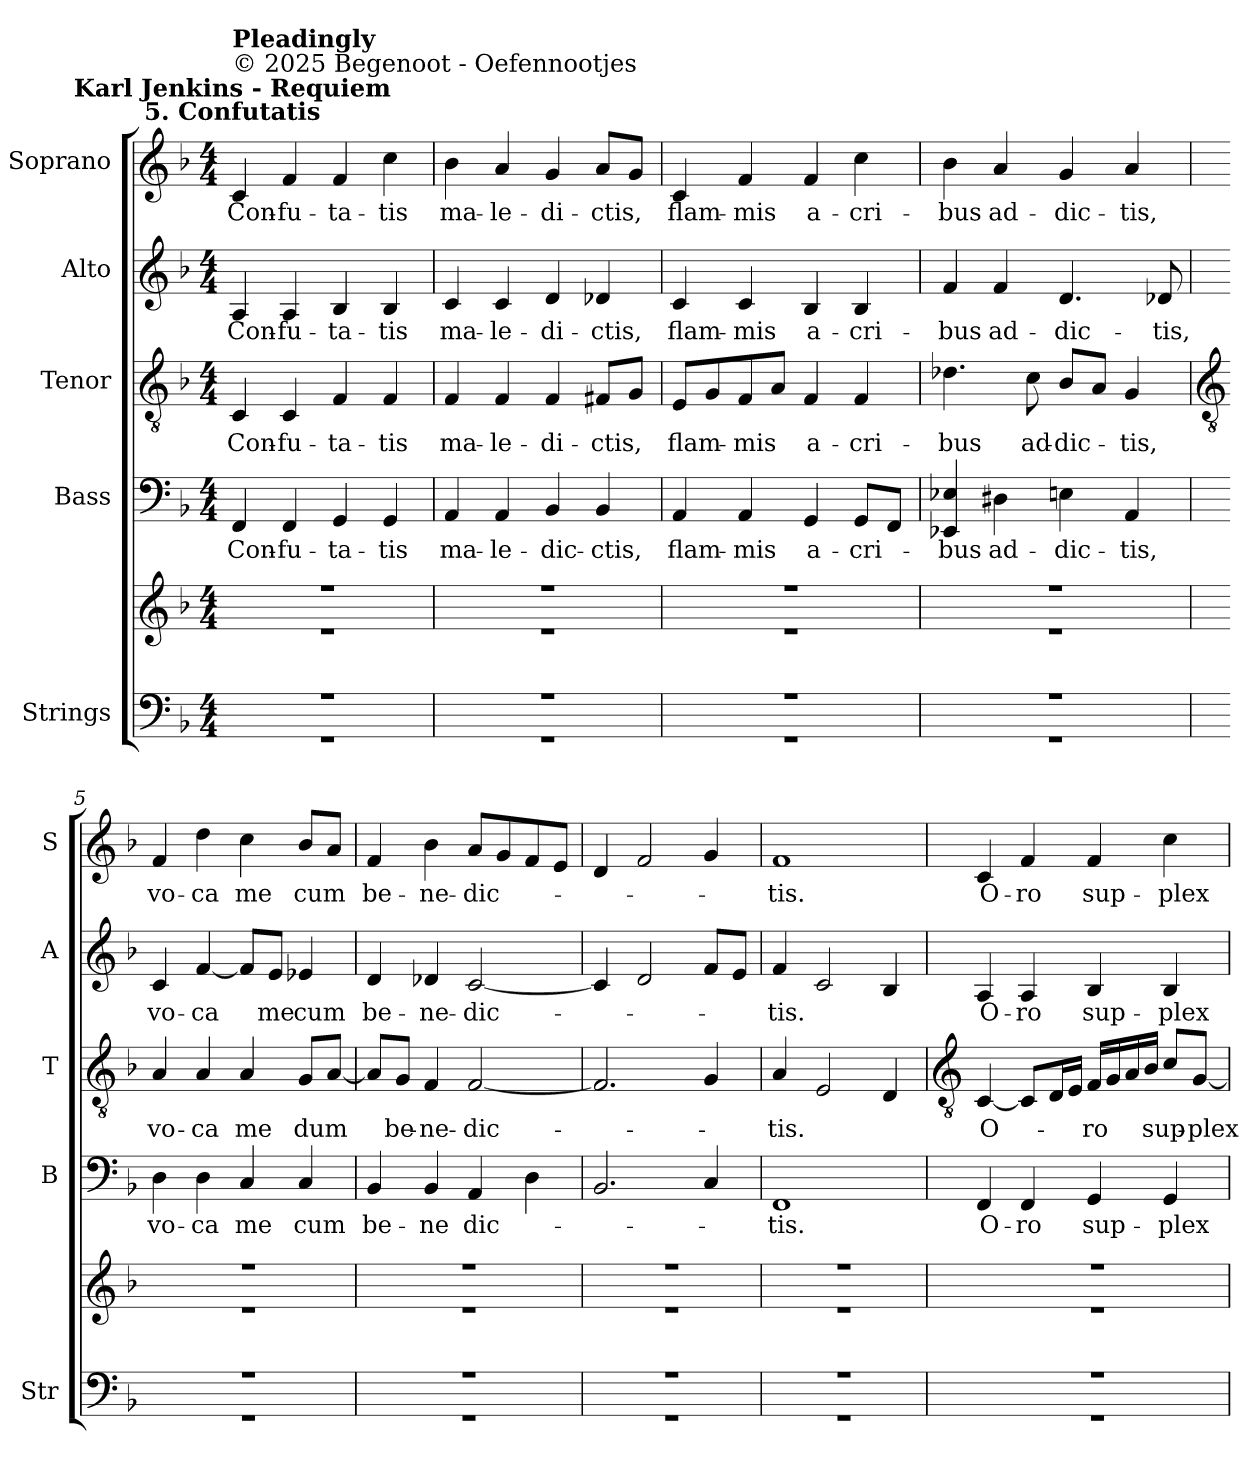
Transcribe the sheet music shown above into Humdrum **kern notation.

**kern	**kern	**kern	**text	**kern	**text	**kern	**text	**kern	**text
*part5	*part5	*part4	*part4	*part3	*part3	*part2	*part2	*part1	*part1
*staff6	*staff5	*staff4	*staff4	*staff3	*staff3	*staff2	*staff2	*staff1	*staff1
*I"Strings	*	*I"Bass	*	*I"Tenor	*	*I"Alto	*	*I"Soprano	*
*I'Str	*	*I'B	*	*I'T	*	*I'A	*	*I'S	*
*clefF4	*clefG2	*clefF4	*	*clefGv2	*	*clefG2	*	*clefG2	*
*k[b-]	*k[b-]	*k[b-]	*	*k[b-]	*	*k[b-]	*	*k[b-]	*
*F:	*F:	*F:	*	*F:	*	*F:	*	*F:	*
*M4/4	*M4/4	*M4/4	*	*M4/4	*	*M4/4	*	*M4/4	*
*MM60	*MM60	*MM60	*	*MM60	*	*MM60	*	*MM60	*
=1	=1	=1	=1	=1	=1	=1	=1	=1	=1
*^	*^	*	*	*	*	*	*	*	*
!	!	!	!	!	!	!	!	!	!	!LO:TX:a:B:cj:t=Karl Jenkins - Requiem\n5. Confutatis	!
!	!	!	!	!	!	!	!	!	!	!LO:TX:a:t=© 2025 Begenoot  -  Oefennootjes	!
!	!	!	!	!	!	!	!	!	!	!LO:TX:a:B:t=Pleadingly	!
!	!	!	!	!	!LO:LY:b	!	!LO:LY:b	!	!LO:LY:b	!	!LO:LY:b
1r	1r	1r	1r	4FF	Con-	4C	Con-	4A	Con-	4c	Con-
!	!	!	!	!	!LO:LY:b	!	!LO:LY:b	!	!LO:LY:b	!	!LO:LY:b
.	.	.	.	4FF	-fu-	4C	-fu-	4A	-fu-	4f	-fu-
!	!	!	!	!	!LO:LY:b	!	!LO:LY:b	!	!LO:LY:b	!	!LO:LY:b
.	.	.	.	4GG	-ta-	4F	-ta-	4B-	-ta-	4f	-ta-
!	!	!	!	!	!LO:LY:b	!	!LO:LY:b	!	!LO:LY:b	!	!LO:LY:b
.	.	.	.	4GG	-tis	4F	-tis	4B-	-tis	4cc	-tis
=2	=2	=2	=2	=2	=2	=2	=2	=2	=2	=2	=2
!	!	!	!	!	!LO:LY:b	!	!LO:LY:b	!	!LO:LY:b	!	!LO:LY:b
1r	1r	1r	1r	4AA	ma-	4F	ma-	4c	ma-	4b-	ma-
!	!	!	!	!	!LO:LY:b	!	!LO:LY:b	!	!LO:LY:b	!	!LO:LY:b
.	.	.	.	4AA	-le-	4F	-le-	4c	-le-	4a	-le-
!	!	!	!	!	!LO:LY:b	!	!LO:LY:b	!	!LO:LY:b	!	!LO:LY:b
.	.	.	.	4BB-	-dic-	4F	-di-	4d	-di-	4g	-di-
!	!	!	!	!	!LO:LY:b	!	!LO:LY:b	!	!LO:LY:b	!	!LO:LY:b
.	.	.	.	4BB-	-ctis,	8F#XL	-ctis,	4d-X	-ctis,	8aL	-ctis,
.	.	.	.	.	.	8GJ	.	.	.	8gJ	.
=3	=3	=3	=3	=3	=3	=3	=3	=3	=3	=3	=3
!	!	!	!	!	!LO:LY:b	!	!LO:LY:b	!	!LO:LY:b	!	!LO:LY:b
1r	1r	1r	1r	4AA	flam-	8EL	flam-	4c	flam-	4c	flam-
.	.	.	.	.	.	8G	.	.	.	.	.
!	!	!	!	!	!LO:LY:b	!	!LO:LY:b	!	!LO:LY:b	!	!LO:LY:b
.	.	.	.	4AA	-mis	8F	-mis	4c	-mis	4f	-mis
.	.	.	.	.	.	8AJ	.	.	.	.	.
!	!	!	!	!	!LO:LY:b	!	!LO:LY:b	!	!LO:LY:b	!	!LO:LY:b
.	.	.	.	4GG	a-	4F	a-	4B-	a-	4f	a-
!	!	!	!	!	!LO:LY:b	!	!LO:LY:b	!	!LO:LY:b	!	!LO:LY:b
.	.	.	.	8GGL	-cri-	4F	-cri-	4B-	-cri-	4cc	-cri-
.	.	.	.	8FFJ	.	.	.	.	.	.	.
=4	=4	=4	=4	=4	=4	=4	=4	=4	=4	=4	=4
!	!	!	!	!	!LO:LY:b	!	!LO:LY:b	!	!LO:LY:b	!	!LO:LY:b
1r	1r	1r	1r	4EE-X 4E-X	-bus	4.d-X	-bus	4f	-bus	4b-	-bus
!	!	!	!	!	!LO:LY:b	!	!	!	!LO:LY:b	!	!LO:LY:b
.	.	.	.	4D#X	ad-	.	.	4f	ad-	4a	ad-
!	!	!	!	!	!	!	!LO:LY:b	!	!	!	!
.	.	.	.	.	.	8c	ad-	.	.	.	.
!	!	!	!	!	!LO:LY:b	!	!LO:LY:b	!	!LO:LY:b	!	!LO:LY:b
.	.	.	.	4En	-dic-	8B-L	-dic-	4.d	-dic-	4g	-dic-
.	.	.	.	.	.	8AJ	.	.	.	.	.
!	!	!	!	!	!LO:LY:b	!	!LO:LY:b	!	!	!	!LO:LY:b
.	.	.	.	4AA	-tis,	4G	-tis,	.	.	4a	-tis,
!	!	!	!	!	!	!	!	!	!LO:LY:b	!	!
.	.	.	.	.	.	.	.	8d-X	-tis,	.	.
!!LO:LB:g=z
=5	=5	=5	=5	=5	=5	=5	=5	=5	=5	=5	=5
*	*	*	*	*	*	*clefGv2	*	*	*	*	*
!	!	!	!	!	!LO:LY:b	!	!LO:LY:b	!	!LO:LY:b	!	!LO:LY:b
1r	1r	1r	1r	4D	vo-	4A	vo-	4c	vo-	4f	vo-
!	!	!	!	!	!LO:LY:b	!	!LO:LY:b	!	!LO:LY:b	!	!LO:LY:b
.	.	.	.	4D	-ca	4A	-ca	[4f	-ca	4dd	-ca
!	!	!	!	!	!LO:LY:b	!	!LO:LY:b	!	!	!	!LO:LY:b
.	.	.	.	4C	me	4A	me	8fL]	.	4cc	me
!	!	!	!	!	!	!	!	!	!LO:LY:b	!	!
.	.	.	.	.	.	.	.	8eJ	me	.	.
!	!	!	!	!	!LO:LY:b	!	!LO:LY:b	!	!LO:LY:b	!	!LO:LY:b
.	.	.	.	4C	cum	8GL	dum	4e-X	cum	8b-L	cum
.	.	.	.	.	.	[8AJ	.	.	.	8aJ	.
=6	=6	=6	=6	=6	=6	=6	=6	=6	=6	=6	=6
!	!	!	!	!	!LO:LY:b	!	!	!	!LO:LY:b	!	!LO:LY:b
1r	1r	1r	1r	4BB-	be-	8AL]	.	4d	be-	4f	be-
!	!	!	!	!	!	!	!LO:LY:b	!	!	!	!
.	.	.	.	.	.	8GJ	be-	.	.	.	.
!	!	!	!	!	!LO:LY:b	!	!LO:LY:b	!	!LO:LY:b	!	!LO:LY:b
.	.	.	.	4BB-	-ne	4F	-ne-	4d-X	-ne-	4b-	-ne-
!	!	!	!	!	!LO:LY:b	!	!LO:LY:b	!	!LO:LY:b	!	!LO:LY:b
.	.	.	.	4AA	dic-	[2F	-dic-	[2c	-dic-	8aL	-dic-
.	.	.	.	.	.	.	.	.	.	8g	.
.	.	.	.	4D	.	.	.	.	.	8f	.
.	.	.	.	.	.	.	.	.	.	8eJ	.
=7	=7	=7	=7	=7	=7	=7	=7	=7	=7	=7	=7
1r	1r	1r	1r	2.BB-	.	2.F]	.	4c]	.	4d	.
.	.	.	.	.	.	.	.	2d	.	2f	.
.	.	.	.	4C	.	4G	.	8fL	.	4g	.
.	.	.	.	.	.	.	.	8eJ	.	.	.
=8	=8	=8	=8	=8	=8	=8	=8	=8	=8	=8	=8
!	!	!	!	!	!LO:LY:b	!	!LO:LY:b	!	!LO:LY:b	!	!LO:LY:b
1r	1r	1r	1r	1FF	-tis.	4A	-tis.	4f	-tis.	1f	-tis.
.	.	.	.	.	.	2E	.	2c	.	.	.
.	.	.	.	.	.	4D	.	4B-	.	.	.
!!LO:LB:g=z
=9	=9	=9	=9	=9	=9	=9	=9	=9	=9	=9	=9
*	*	*	*	*	*	*clefGv2	*	*	*	*	*
!	!	!	!	!	!LO:LY:b	!	!LO:LY:b	!	!LO:LY:b	!	!LO:LY:b
1r	1r	1r	1r	4FF	O-	[4C	O-	4A	O-	4c	O-
!	!	!	!	!	!LO:LY:b	!	!	!	!LO:LY:b	!	!LO:LY:b
.	.	.	.	4FF	-ro	8CL]	.	4A	-ro	4f	-ro
.	.	.	.	.	.	16DL	.	.	.	.	.
.	.	.	.	.	.	16EJJ	.	.	.	.	.
!	!	!	!	!	!LO:LY:b	!	!LO:LY:b	!	!LO:LY:b	!	!LO:LY:b
.	.	.	.	4GG	sup-	16FLL	-ro	4B-	sup-	4f	sup-
.	.	.	.	.	.	16G	.	.	.	.	.
.	.	.	.	.	.	16A	.	.	.	.	.
.	.	.	.	.	.	16B-JJ	.	.	.	.	.
!	!	!	!	!	!LO:LY:b	!	!LO:LY:b	!	!LO:LY:b	!	!LO:LY:b
.	.	.	.	4GG	-plex	8cL	sup-	4B-	-plex	4cc	-plex
!	!	!	!	!	!	!	!LO:LY:b	!	!	!	!
.	.	.	.	.	.	[8GJ	-plex	.	.	.	.
*v	*v	*	*	*	*	*	*	*	*	*	*
*	*v	*v	*	*	*	*	*	*	*	*
=	=	=	=	=	=	=	=	=	=
*-	*-	*-	*-	*-	*-	*-	*-	*-	*-
